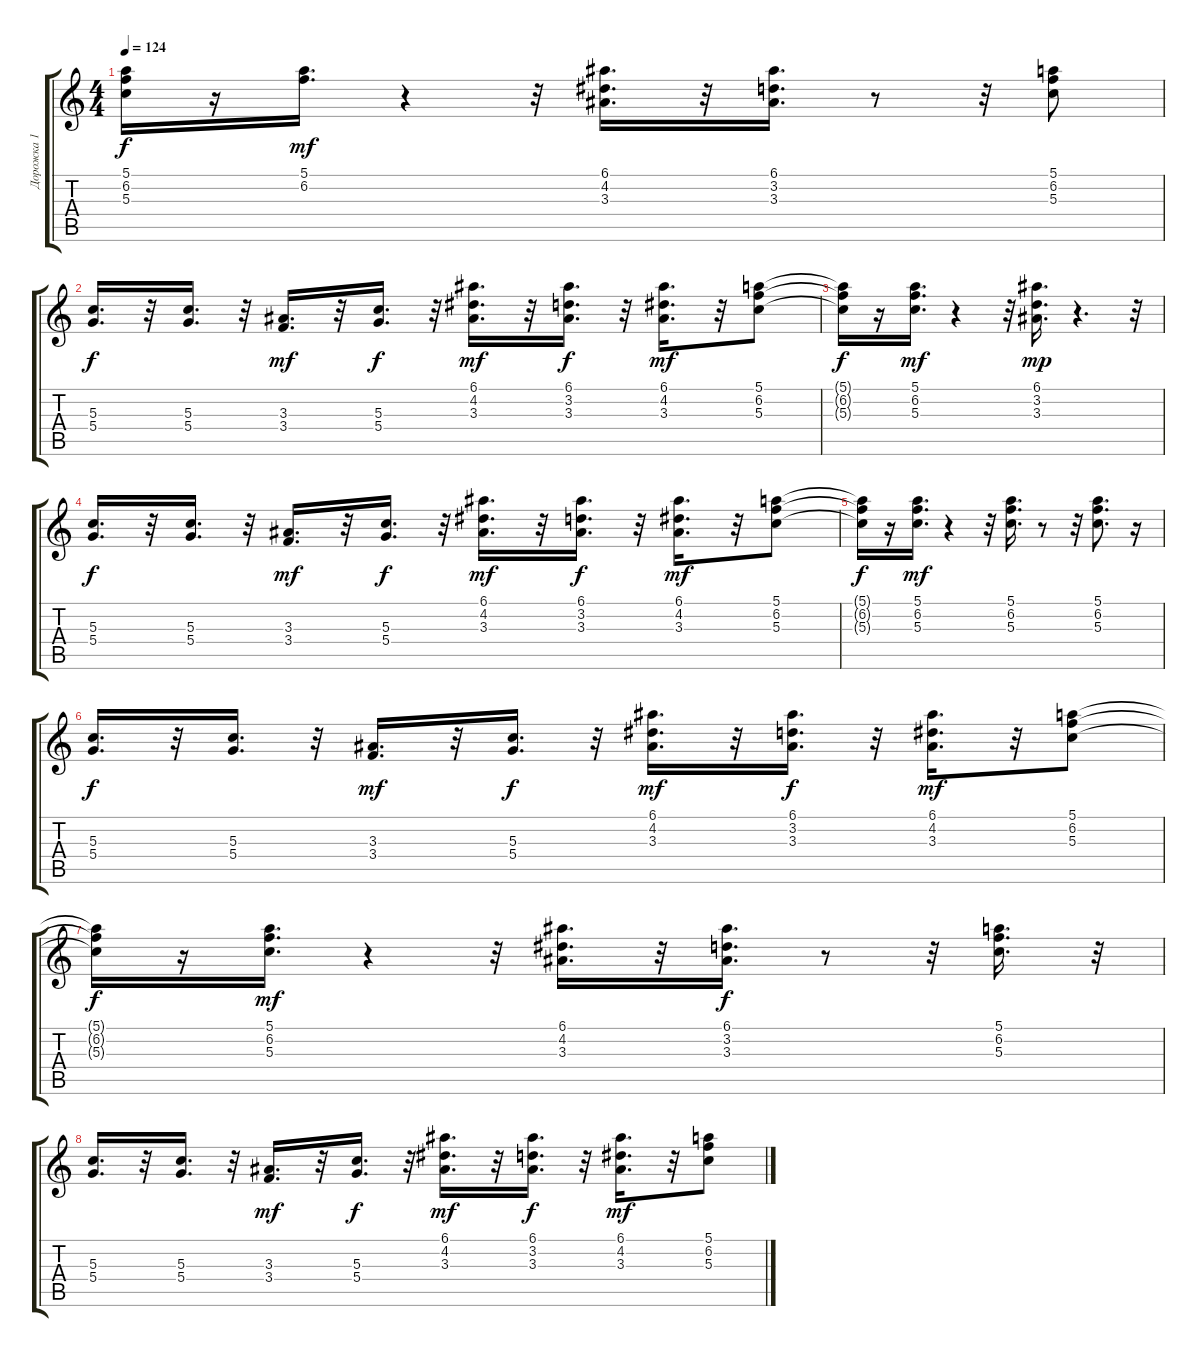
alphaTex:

\track ("Дорожка 1" "Дорожка 1") {instrument acousticguitarsteel}
\staff {score tabs}
\tuning (E4 B3 G3 D3 A2 E2) {hide}
\ts (4 4)
\tempo 124
\clef g2
\ks c
(5.1{t} 6.2{t} 5.3{t}).16{dy f} r.16 (5.1 6.2).16{d dy mf} r.4 r.32 (6.1 4.2 3.3).16{d} r.32 (6.1 3.2 3.3).16{d} r.8 r.32 (5.1 6.2 5.3).8 |
(5.3 5.4).16{d dy f} r.32 (5.3 5.4).16{d} r.32 (3.3 3.4).16{d dy mf} r.32 (5.3 5.4).16{d dy f} r.32 (6.1 4.2 3.3).16{d dy mf} r.32 (6.1 3.2 3.3).16{d dy f} r.32 (6.1 4.2 3.3).16{d dy mf} r.32 (5.1 6.2 5.3).8 |
(5.1{t} 6.2{t} 5.3{t}).16{dy f} r.16 (5.1 6.2 5.3).16{d dy mf} r.4 r.32 (6.1 3.2 3.3).16{d dy mp} r.4{d} r.32 |
(5.3 5.4).16{d dy f} r.32 (5.3 5.4).16{d} r.32 (3.3 3.4).16{d dy mf} r.32 (5.3 5.4).16{d dy f} r.32 (6.1 4.2 3.3).16{d dy mf} r.32 (6.1 3.2 3.3).16{d dy f} r.32 (6.1 4.2 3.3).16{d dy mf} r.32 (5.1 6.2 5.3).8 |
(5.1{t} 6.2{t} 5.3{t}).16{dy f} r.16 (5.1 6.2 5.3).16{d dy mf} r.4 r.32 (5.1 6.2 5.3).16{d} r.8 r.32 (5.1 6.2 5.3).8{d} r.16 |
(5.3 5.4).16{d dy f} r.32 (5.3 5.4).16{d} r.32 (3.3 3.4).16{d dy mf} r.32 (5.3 5.4).16{d dy f} r.32 (6.1 4.2 3.3).16{d dy mf} r.32 (6.1 3.2 3.3).16{d dy f} r.32 (6.1 4.2 3.3).16{d dy mf} r.32 (5.1 6.2 5.3).8 |
(5.1{t} 6.2{t} 5.3{t}).16{dy f} r.16 (5.1 6.2 5.3).16{d dy mf} r.4 r.32 (6.1 4.2 3.3).16{d} r.32 (6.1 3.2 3.3).16{d dy f} r.8 r.32 (5.1 6.2 5.3).16{d} r.32 |
(5.3 5.4).16{d} r.32 (5.3 5.4).16{d} r.32 (3.3 3.4).16{d dy mf} r.32 (5.3 5.4).16{d dy f} r.32 (6.1 4.2 3.3).16{d dy mf} r.32 (6.1 3.2 3.3).16{d dy f} r.32 (6.1 4.2 3.3).16{d dy mf} r.32 (5.1 6.2 5.3).8
